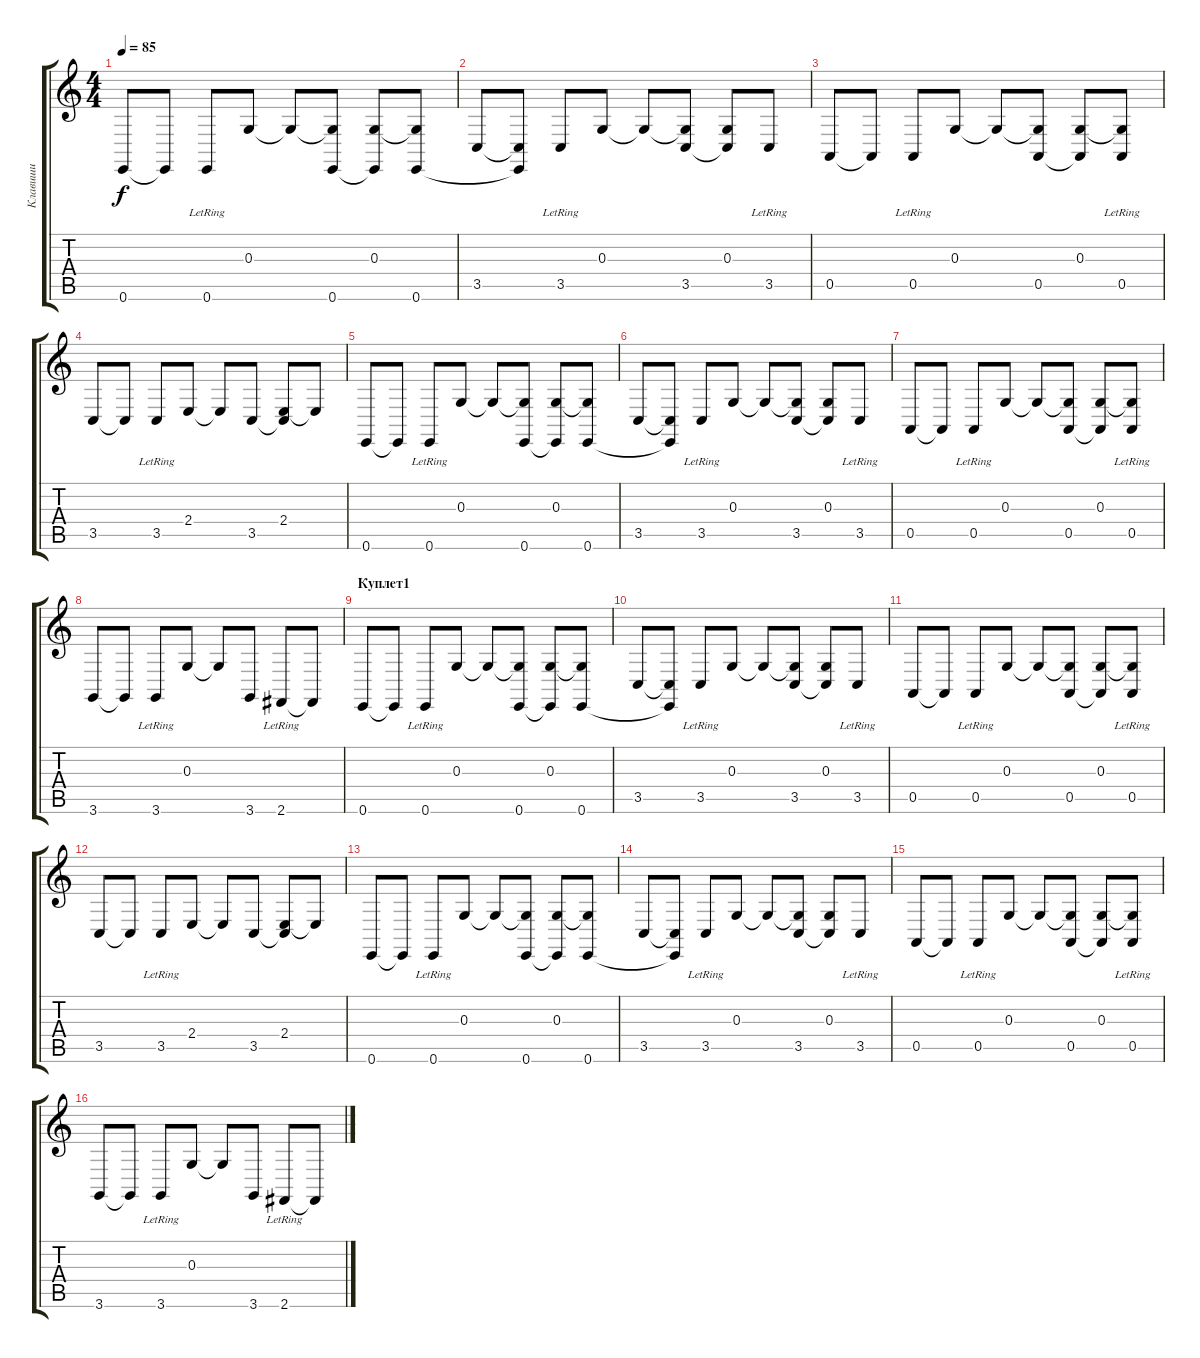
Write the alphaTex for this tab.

\track ("Клавиши" "Клавиши") {instrument lead2sawtooth}
\staff {score tabs}
\tuning (E4 B3 G3 D3 A2 E2) {hide}
\ts (4 4)
\tempo 85
\clef g2
\ks c
0.6.8{dy f} 0.6{t}.8 0.6{lr}.8 0.3.8 0.3{t}.8 (0.3{t} 0.6).8 (0.3 0.6{t}).8 (0.3{t} 0.6).8 |
3.5.8 (3.5{t} 0.6{t}).8 3.5{lr}.8 0.3.8 0.3{t}.8 (0.3{t} 3.5).8 (0.3 3.5{t}).8 3.5{lr}.8 |
0.5.8 0.5{t}.8 0.5{lr}.8 0.3.8 0.3{t}.8 (0.3{t} 0.5).8 (0.3 0.5{t}).8 (0.3{t} 0.5{lr}).8 |
3.5.8 3.5{t}.8 3.5{lr}.8 2.4.8 2.4{t}.8 3.5.8 (2.4 3.5{t}).8 2.4{t}.8 |
0.6.8 0.6{t}.8 0.6{lr}.8 0.3.8 0.3{t}.8 (0.3{t} 0.6).8 (0.3 0.6{t}).8 (0.3{t} 0.6).8 |
3.5.8 (3.5{t} 0.6{t}).8 3.5{lr}.8 0.3.8 0.3{t}.8 (0.3{t} 3.5).8 (0.3 3.5{t}).8 3.5{lr}.8 |
0.5.8 0.5{t}.8 0.5{lr}.8 0.3.8 0.3{t}.8 (0.3{t} 0.5).8 (0.3 0.5{t}).8 (0.3{t} 0.5{lr}).8 |
3.6.8 3.6{t}.8 3.6{lr}.8 0.3.8 0.3{t}.8 3.6.8 2.6{lr}.8 2.6{t}.8 |
\section ("" "Куплет1")
0.6.8 0.6{t}.8 0.6{lr}.8 0.3.8 0.3{t}.8 (0.3{t} 0.6).8 (0.3 0.6{t}).8 (0.3{t} 0.6).8 |
3.5.8 (3.5{t} 0.6{t}).8 3.5{lr}.8 0.3.8 0.3{t}.8 (0.3{t} 3.5).8 (0.3 3.5{t}).8 3.5{lr}.8 |
0.5.8 0.5{t}.8 0.5{lr}.8 0.3.8 0.3{t}.8 (0.3{t} 0.5).8 (0.3 0.5{t}).8 (0.3{t} 0.5{lr}).8 |
3.5.8 3.5{t}.8 3.5{lr}.8 2.4.8 2.4{t}.8 3.5.8 (2.4 3.5{t}).8 2.4{t}.8 |
0.6.8 0.6{t}.8 0.6{lr}.8 0.3.8 0.3{t}.8 (0.3{t} 0.6).8 (0.3 0.6{t}).8 (0.3{t} 0.6).8 |
3.5.8 (3.5{t} 0.6{t}).8 3.5{lr}.8 0.3.8 0.3{t}.8 (0.3{t} 3.5).8 (0.3 3.5{t}).8 3.5{lr}.8 |
0.5.8 0.5{t}.8 0.5{lr}.8 0.3.8 0.3{t}.8 (0.3{t} 0.5).8 (0.3 0.5{t}).8 (0.3{t} 0.5{lr}).8 |
3.6.8 3.6{t}.8 3.6{lr}.8 0.3.8 0.3{t}.8 3.6.8 2.6{lr}.8 2.6{t}.8
